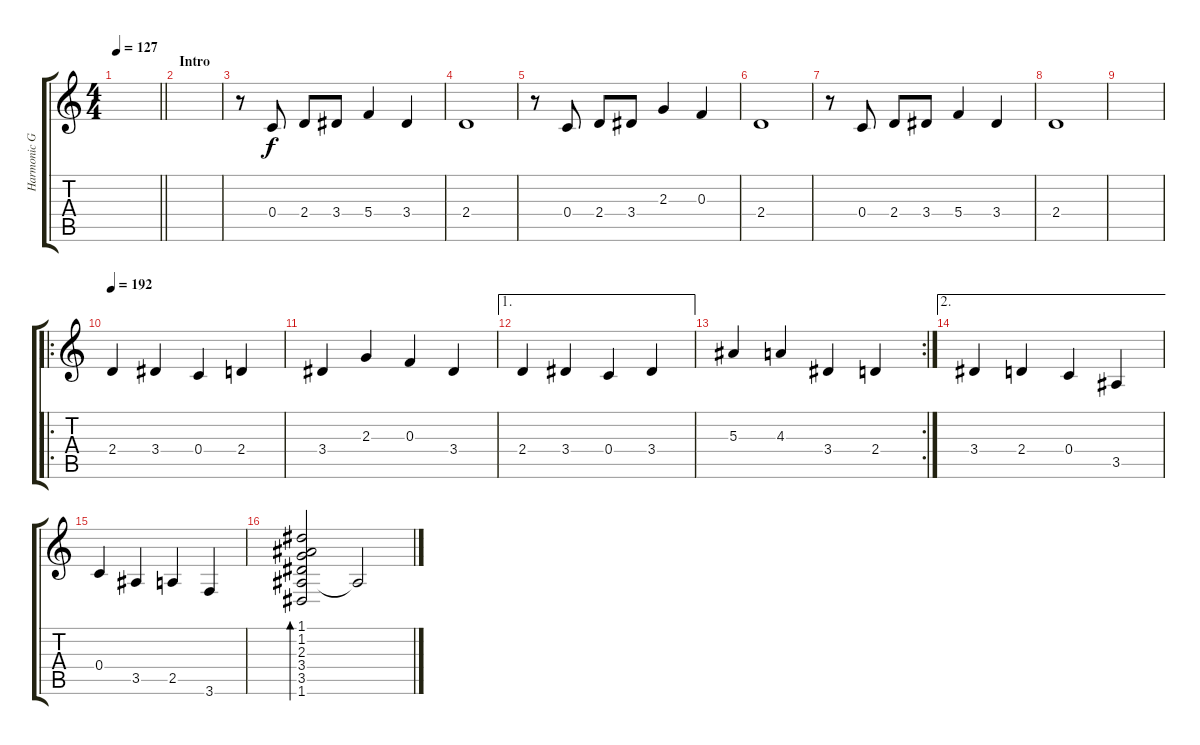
\track ("Harmonic Guitar" "Harmonic G") {instrument acousticguitarsteel}
\staff {score tabs}
\tuning (D4 A3 F3 C3 G2 D2) {hide}
\ts (4 4)
\tempo 127
\clef g2
\barLineRight lightlight
\ks c
|
\section ("" "Intro")
|
r.8 0.4.8 2.4.8 3.4.8 5.4.4 3.4.4 |
2.4.1 |
r.8 0.4.8 2.4.8 3.4.8 2.3.4 0.3.4 |
2.4.1 |
r.8 0.4.8 2.4.8 3.4.8 5.4.4 3.4.4 |
2.4.1 |
|
\ro
\tempo 192
2.4.4 3.4.4 0.4.4 2.4.4 |
3.4.4 2.3.4 0.3.4 3.4.4 |
\ae 1
2.4.4 3.4.4 0.4.4 3.4.4 |
\rc 2
5.3.4 4.3.4 3.4.4 2.4.4 |
\ae 2
3.4.4 2.4.4 0.4.4 3.5.4 |
0.4.4 3.5.4 2.5.4 3.6.4 |
(1.1 1.2 2.3 3.4 3.5 1.6).2{bd 120} 3.5{t}.2
